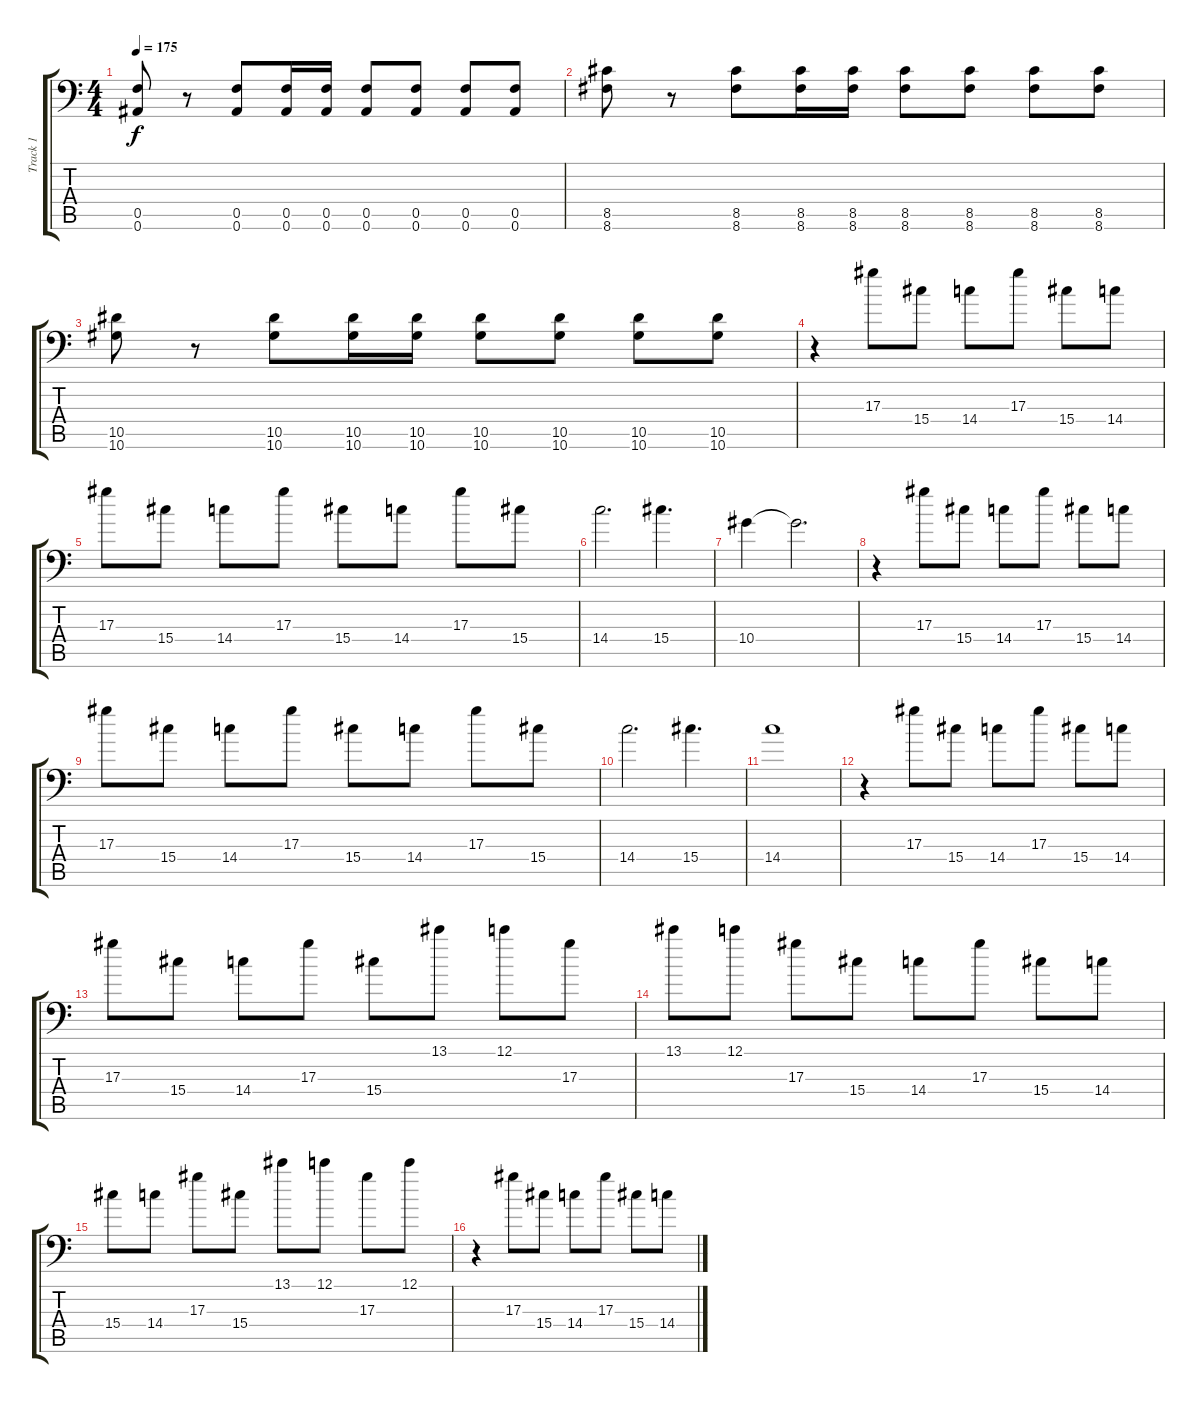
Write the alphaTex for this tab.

\track ("Track 1" "Track 1") {instrument overdrivenguitar}
\staff {score tabs}
\tuning (C4 G3 Eb3 Bb2 F2 Bb1) {hide}
\ts (4 4)
\tempo 175
\clef f4
\ks c
(0.5 0.6).8{dy f} r.8 (0.5 0.6).8 (0.5 0.6).16 (0.5 0.6).16 (0.5 0.6).8 (0.5 0.6).8 (0.5 0.6).8 (0.5 0.6).8 |
(8.5 8.6).8 r.8 (8.5 8.6).8 (8.5 8.6).16 (8.5 8.6).16 (8.5 8.6).8 (8.5 8.6).8 (8.5 8.6).8 (8.5 8.6).8 |
(10.5 10.6).8 r.8 (10.5 10.6).8 (10.5 10.6).16 (10.5 10.6).16 (10.5 10.6).8 (10.5 10.6).8 (10.5 10.6).8 (10.5 10.6).8 |
r.4 17.3.8 15.4.8 14.4.8 17.3.8 15.4.8 14.4.8 |
17.3.8 15.4.8 14.4.8 17.3.8 15.4.8 14.4.8 17.3.8 15.4.8 |
14.4.2{d} 15.4.4{d} |
10.4.4 10.4{t}.2{d} |
r.4 17.3.8 15.4.8 14.4.8 17.3.8 15.4.8 14.4.8 |
17.3.8 15.4.8 14.4.8 17.3.8 15.4.8 14.4.8 17.3.8 15.4.8 |
14.4.2{d} 15.4.4{d} |
14.4.1 |
r.4 17.3.8 15.4.8 14.4.8 17.3.8 15.4.8 14.4.8 |
17.3.8 15.4.8 14.4.8 17.3.8 15.4.8 13.1.8 12.1.8 17.3.8 |
13.1.8 12.1.8 17.3.8 15.4.8 14.4.8 17.3.8 15.4.8 14.4.8 |
15.4.8 14.4.8 17.3.8 15.4.8 13.1.8 12.1.8 17.3.8 12.1.8 |
r.4 17.3.8 15.4.8 14.4.8 17.3.8 15.4.8 14.4.8
